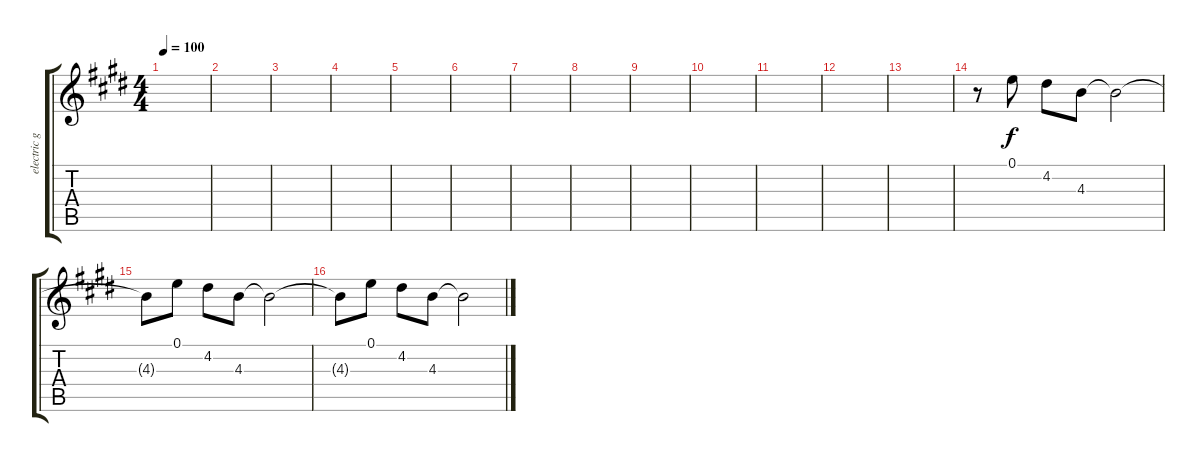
\track ("electric guitar1" "electric g") {instrument electricguitarmuted}
\staff {score tabs}
\tuning (E4 B3 G3 D3 A2 E2) {hide}
\ts (4 4)
\tempo 100
\clef g2
\ks e
|
|
|
|
|
|
|
|
|
|
|
|
|
r.8 0.1.8 4.2.8 4.3.8 4.3{t}.2 |
4.3{t}.8 0.1.8 4.2.8 4.3.8 4.3{t}.2 |
4.3{t}.8 0.1.8 4.2.8 4.3.8 4.3{t}.2
